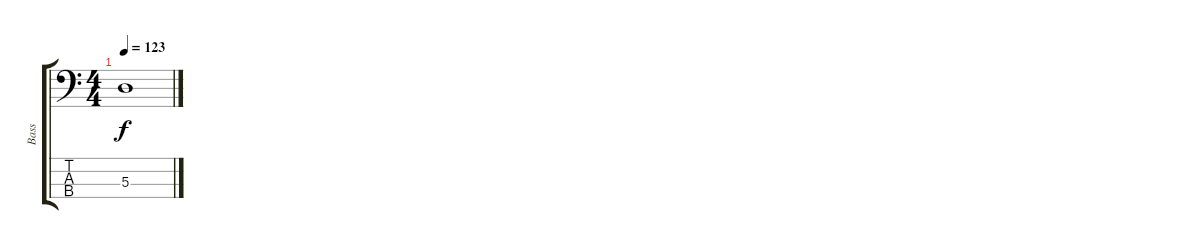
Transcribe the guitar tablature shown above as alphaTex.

\track ("Bass" "Bass") {instrument electricbassfinger}
\staff {score tabs}
\tuning (G2 D2 A1 E1) {hide}
\ts (4 4)
\tempo 123
\clef f4
\ks c
5.3{t}.1{dy f}
